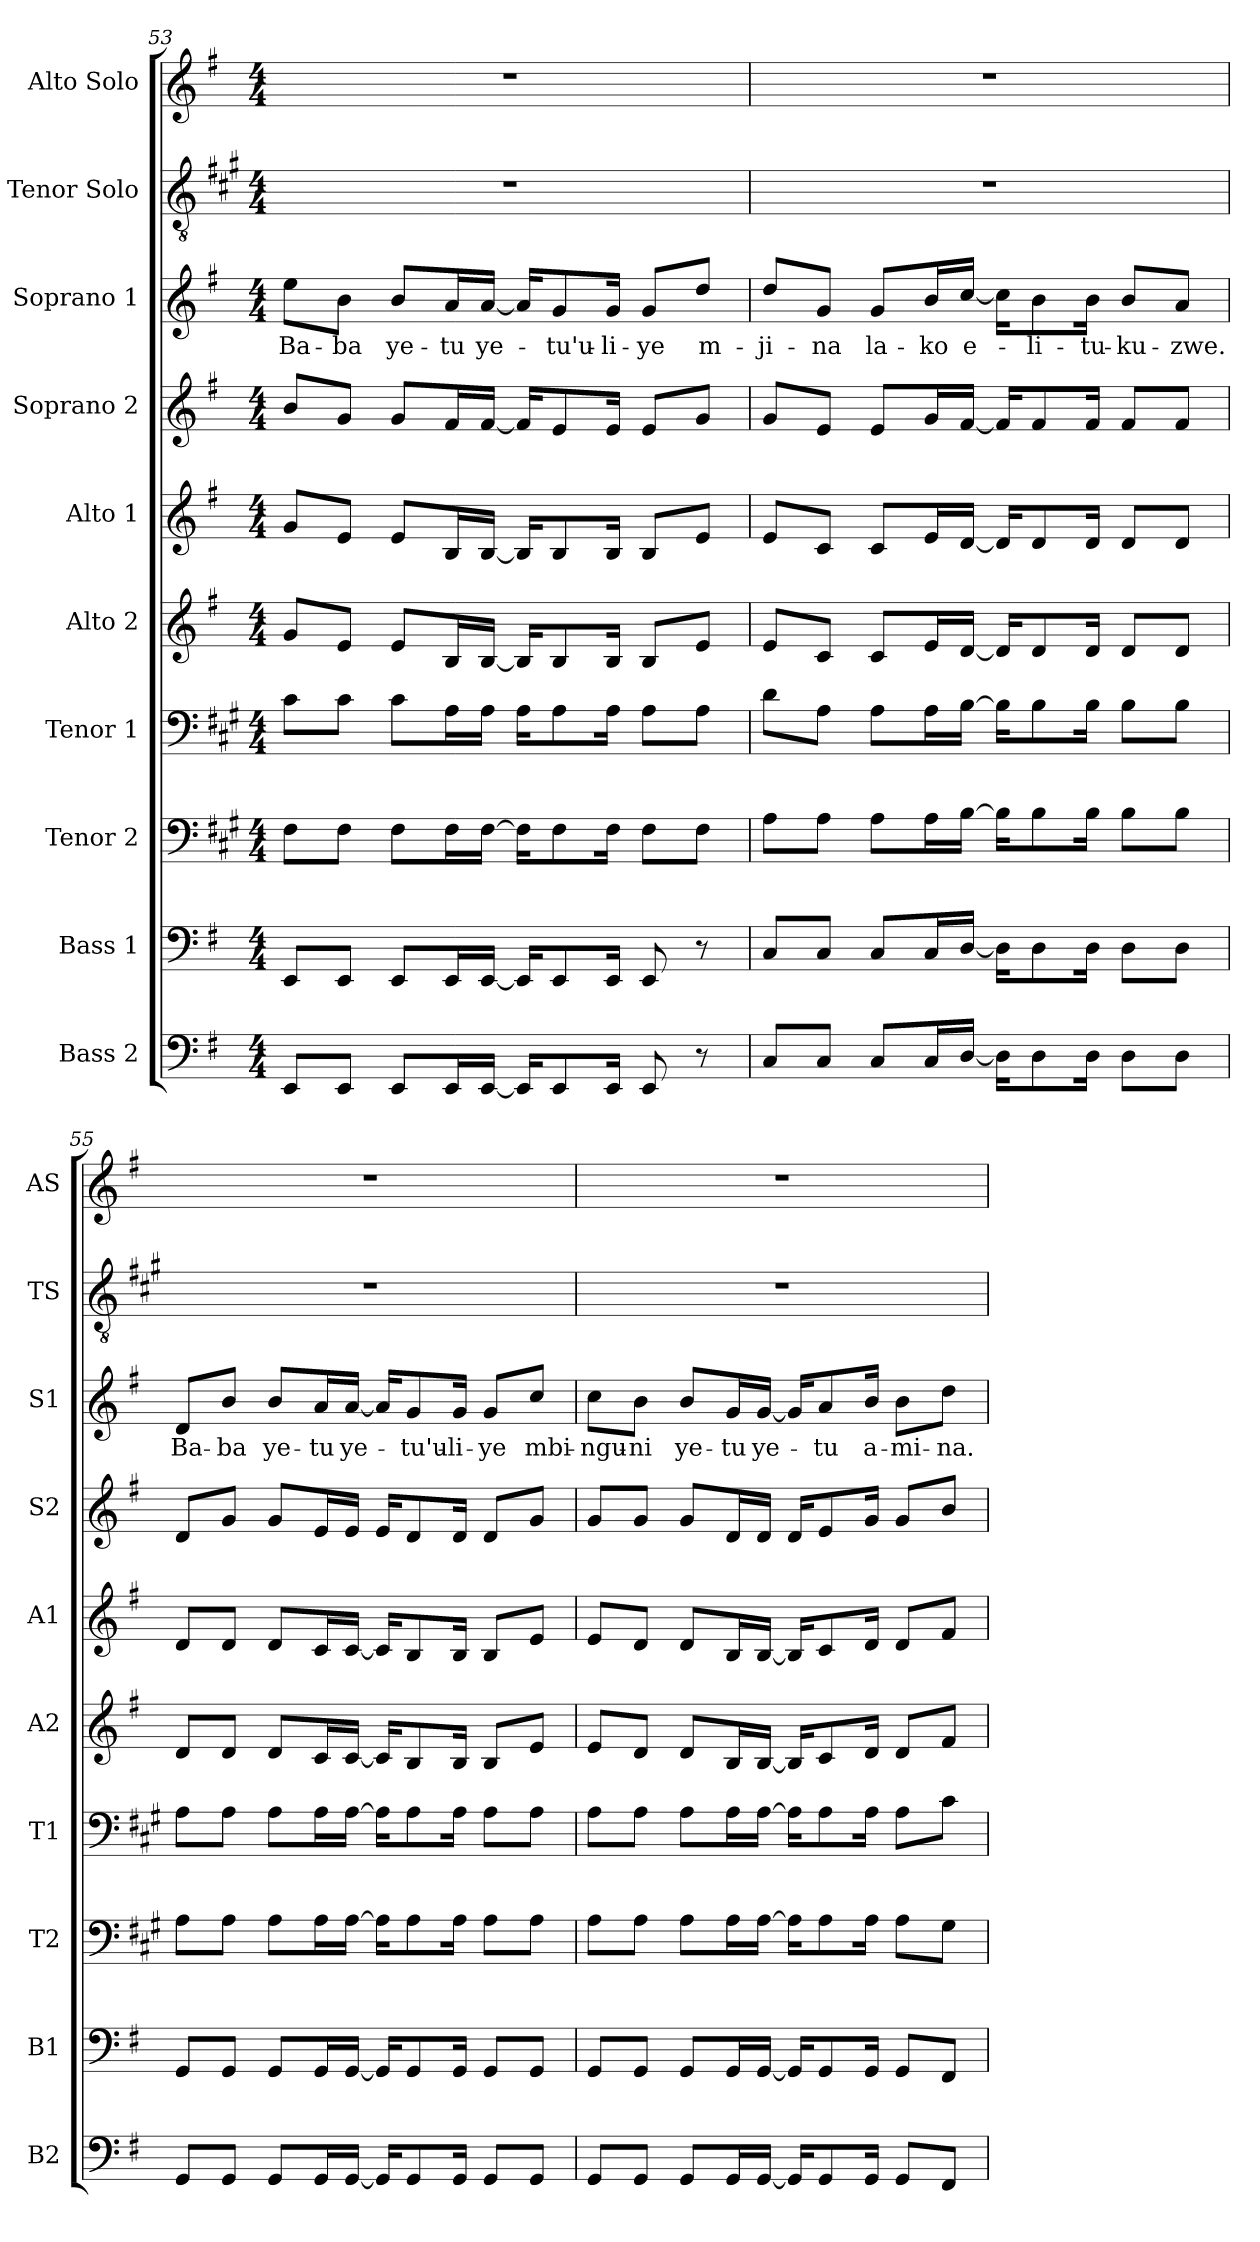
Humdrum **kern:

**kern	**kern	**kern	**kern	**kern	**kern	**kern	**kern	**text	**kern	**kern
*part10	*part9	*part8	*part7	*part6	*part5	*part4	*part3	*part3	*part2	*part1
*staff10	*staff9	*staff8	*staff7	*staff6	*staff5	*staff4	*staff3	*staff3	*staff2	*staff1
*I"Bass 2	*I"Bass 1	*I"Tenor 2	*I"Tenor 1	*I"Alto 2	*I"Alto 1	*I"Soprano 2	*I"Soprano 1	*	*I"Tenor Solo	*I"Alto Solo
*I'B2	*I'B1	*I'T2	*I'T1	*I'A2	*I'A1	*I'S2	*I'S1	*	*I'TS	*I'AS
!!LO:PB:g=z
*clefF4	*clefF4	*clefF4	*clefF4	*clefG2	*clefG2	*clefG2	*clefG2	*	*clefGv2	*clefG2
*	*	*ITrd1c2	*ITrd1c2	*	*	*	*	*	*ITrd1c2	*
*k[f#]	*k[f#]	*k[f#]	*k[f#]	*k[f#]	*k[f#]	*k[f#]	*k[f#]	*	*k[f#]	*k[f#]
*M4/4	*M4/4	*M4/4	*M4/4	*M4/4	*M4/4	*M4/4	*M4/4	*	*M4/4	*M4/4
=53	=53	=53	=53	=53	=53	=53	=53	=53	=53	=53
!	!	!	!	!	!	!	!	!LO:LY:b	!	!
8EE/L	8EE/L	8E\L	8B\L	8g/L	8g/L	8b/L	8ee\L	Ba-	1r	1r
!	!	!	!	!	!	!	!	!LO:LY:b	!	!
8EE/J	8EE/J	8E\J	8B\J	8e/J	8e/J	8g/J	8b\J	-ba	.	.
!	!	!	!	!	!	!	!	!LO:LY:b	!	!
8EE/L	8EE/L	8E\L	8B\L	8e/L	8e/L	8g/L	8b/L	ye-	.	.
!	!	!	!	!	!	!	!	!LO:LY:b	!	!
16EE/L	16EE/L	16E\L	16G\L	16B/L	16B/L	16f#/L	16a/L	-tu	.	.
!	!	!	!	!	!	!	!	!LO:LY:b	!	!
[16EE/JJ	[16EE/JJ	[16E\JJ	16G\JJ	[16B/JJ	[16B/JJ	[16f#/JJ	[16a/JJ	ye-	.	.
16EE/KL]	16EE/KL]	16E\KL]	16G\KL	16B/KL]	16B/KL]	16f#/KL]	16a/KL]	.	.	.
!	!	!	!	!	!	!	!	!LO:LY:b	!	!
8EE/	8EE/	8E\	8G\	8B/	8B/	8e/	8g/	-tu'u-	.	.
!	!	!	!	!	!	!	!	!LO:LY:b	!	!
16EE/Jk	16EE/Jk	16E\Jk	16G\Jk	16B/Jk	16B/Jk	16e/Jk	16g/Jk	-li-	.	.
!	!	!	!	!	!	!	!	!LO:LY:b	!	!
8EE/	8EE/	8E\L	8G\L	8B/L	8B/L	8e/L	8g/L	-ye	.	.
!	!	!	!	!	!	!	!	!LO:LY:b	!	!
8r	8r	8E\J	8G\J	8e/J	8e/J	8g/J	8dd/J	m-	.	.
=54	=54	=54	=54	=54	=54	=54	=54	=54	=54	=54
!	!	!	!	!	!	!	!	!LO:LY:b	!	!
8C/L	8C/L	8G\L	8c\L	8e/L	8e/L	8g/L	8dd/L	-ji-	1r	1r
!	!	!	!	!	!	!	!	!LO:LY:b	!	!
8C/J	8C/J	8G\J	8G\J	8c/J	8c/J	8e/J	8g/J	-na	.	.
!	!	!	!	!	!	!	!	!LO:LY:b	!	!
8C/L	8C/L	8G\L	8G\L	8c/L	8c/L	8e/L	8g/L	la-	.	.
!	!	!	!	!	!	!	!	!LO:LY:b	!	!
16C/L	16C/L	16G\L	16G\L	16e/L	16e/L	16g/L	16b/L	-ko	.	.
!	!	!	!	!	!	!	!	!LO:LY:b	!	!
[16D/JJ	[16D/JJ	[16A\JJ	[16A\JJ	[16d/JJ	[16d/JJ	[16f#/JJ	[16cc/JJ	e-	.	.
16D\KL]	16D\KL]	16A\KL]	16A\KL]	16d/KL]	16d/KL]	16f#/KL]	16cc\KL]	.	.	.
!	!	!	!	!	!	!	!	!LO:LY:b	!	!
8D\	8D\	8A\	8A\	8d/	8d/	8f#/	8b\	-li-	.	.
!	!	!	!	!	!	!	!	!LO:LY:b	!	!
16D\Jk	16D\Jk	16A\Jk	16A\Jk	16d/Jk	16d/Jk	16f#/Jk	16b\Jk	-tu-	.	.
!	!	!	!	!	!	!	!	!LO:LY:b	!	!
8D\L	8D\L	8A\L	8A\L	8d/L	8d/L	8f#/L	8b/L	-ku-	.	.
!	!	!	!	!	!	!	!	!LO:LY:b	!	!
8D\J	8D\J	8A\J	8A\J	8d/J	8d/J	8f#/J	8a/J	-zwe.	.	.
!!LO:PB:g=z
=55	=55	=55	=55	=55	=55	=55	=55	=55	=55	=55
!	!	!	!	!	!	!	!	!LO:LY:b	!	!
8GG/L	8GG/L	8G\L	8G\L	8d/L	8d/L	8d/L	8d/L	Ba-	1r	1r
!	!	!	!	!	!	!	!	!LO:LY:b	!	!
8GG/J	8GG/J	8G\J	8G\J	8d/J	8d/J	8g/J	8b/J	-ba	.	.
!	!	!	!	!	!	!	!	!LO:LY:b	!	!
8GG/L	8GG/L	8G\L	8G\L	8d/L	8d/L	8g/L	8b/L	ye-	.	.
!	!	!	!	!	!	!	!	!LO:LY:b	!	!
16GG/L	16GG/L	16G\L	16G\L	16c/L	16c/L	16e/L	16a/L	-tu	.	.
!	!	!	!	!	!	!	!	!LO:LY:b	!	!
[16GG/JJ	[16GG/JJ	[16G\JJ	[16G\JJ	[16c/JJ	[16c/JJ	16e/JJ	[16a/JJ	ye-	.	.
16GG/KL]	16GG/KL]	16G\KL]	16G\KL]	16c/KL]	16c/KL]	16e/KL	16a/KL]	.	.	.
!	!	!	!	!	!	!	!	!LO:LY:b	!	!
8GG/	8GG/	8G\	8G\	8B/	8B/	8d/	8g/	-tu'u-	.	.
!	!	!	!	!	!	!	!	!LO:LY:b	!	!
16GG/Jk	16GG/Jk	16G\Jk	16G\Jk	16B/Jk	16B/Jk	16d/Jk	16g/Jk	-li-	.	.
!	!	!	!	!	!	!	!	!LO:LY:b	!	!
8GG/L	8GG/L	8G\L	8G\L	8B/L	8B/L	8d/L	8g/L	-ye	.	.
!	!	!	!	!	!	!	!	!LO:LY:b	!	!
8GG/J	8GG/J	8G\J	8G\J	8e/J	8e/J	8g/J	8cc/J	mbi-	.	.
=56	=56	=56	=56	=56	=56	=56	=56	=56	=56	=56
!	!	!	!	!	!	!	!	!LO:LY:b	!	!
8GG/L	8GG/L	8G\L	8G\L	8e/L	8e/L	8g/L	8cc\L	-ngu-	1r	1r
!	!	!	!	!	!	!	!	!LO:LY:b	!	!
8GG/J	8GG/J	8G\J	8G\J	8d/J	8d/J	8g/J	8b\J	-ni	.	.
!	!	!	!	!	!	!	!	!LO:LY:b	!	!
8GG/L	8GG/L	8G\L	8G\L	8d/L	8d/L	8g/L	8b/L	ye-	.	.
!	!	!	!	!	!	!	!	!LO:LY:b	!	!
16GG/L	16GG/L	16G\L	16G\L	16B/L	16B/L	16d/L	16g/L	-tu	.	.
!	!	!	!	!	!	!	!	!LO:LY:b	!	!
[16GG/JJ	[16GG/JJ	[16G\JJ	[16G\JJ	[16B/JJ	[16B/JJ	16d/JJ	[16g/JJ	ye-	.	.
16GG/KL]	16GG/KL]	16G\KL]	16G\KL]	16B/KL]	16B/KL]	16d/KL	16g/KL]	.	.	.
!	!	!	!	!	!	!	!	!LO:LY:b	!	!
8GG/	8GG/	8G\	8G\	8c/	8c/	8e/	8a/	-tu	.	.
!	!	!	!	!	!	!	!	!LO:LY:b	!	!
16GG/Jk	16GG/Jk	16G\Jk	16G\Jk	16d/Jk	16d/Jk	16g/Jk	16b/Jk	a-	.	.
!	!	!	!	!	!	!	!	!LO:LY:b	!	!
8GG/L	8GG/L	8G\L	8G\L	8d/L	8d/L	8g/L	8b\L	-mi-	.	.
!	!	!	!	!	!	!	!	!LO:LY:b	!	!
8FF#/J	8FF#/J	8F#\J	8B\J	8f#/J	8f#/J	8b/J	8dd\J	-na.	.	.
=	=	=	=	=	=	=	=	=	=	=
*-	*-	*-	*-	*-	*-	*-	*-	*-	*-	*-
